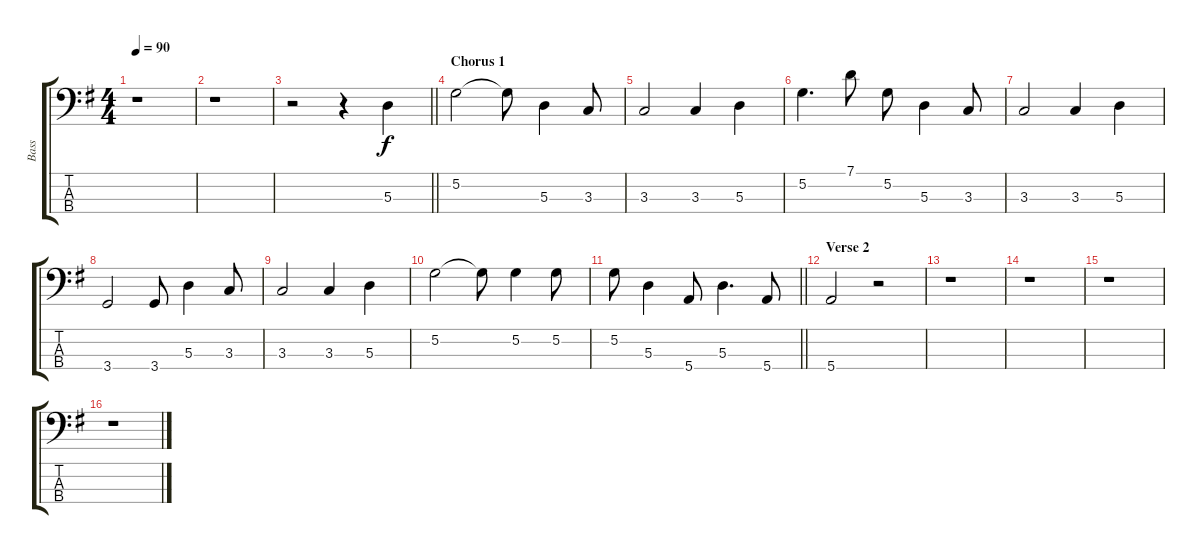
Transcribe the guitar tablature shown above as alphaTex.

\track ("Bass" "Bass") {instrument electricbassfinger}
\staff {score tabs}
\tuning (G2 D2 A1 E1) {hide}
\ts (4 4)
\tempo 90
\clef f4
\ks g
r.1{dy f} |
r.1 |
\barLineRight lightlight
r.2 r.4 5.3.4 |
\section ("" "Chorus 1")
5.2.2 5.2{t}.8 5.3.4 3.3.8 |
3.3.2 3.3.4 5.3.4 |
5.2.4{d} 7.1.8 5.2.8 5.3.4 3.3.8 |
3.3.2 3.3.4 5.3.4 |
3.4.2 3.4.8 5.3.4 3.3.8 |
3.3.2 3.3.4 5.3.4 |
5.2.2 5.2{t}.8 5.2.4 5.2.8 |
\barLineRight lightlight
5.2.8 5.3.4 5.4.8 5.3.4{d} 5.4.8 |
\section ("" "Verse 2")
5.4.2 r.2 |
r.1 |
r.1 |
r.1 |
r.1
